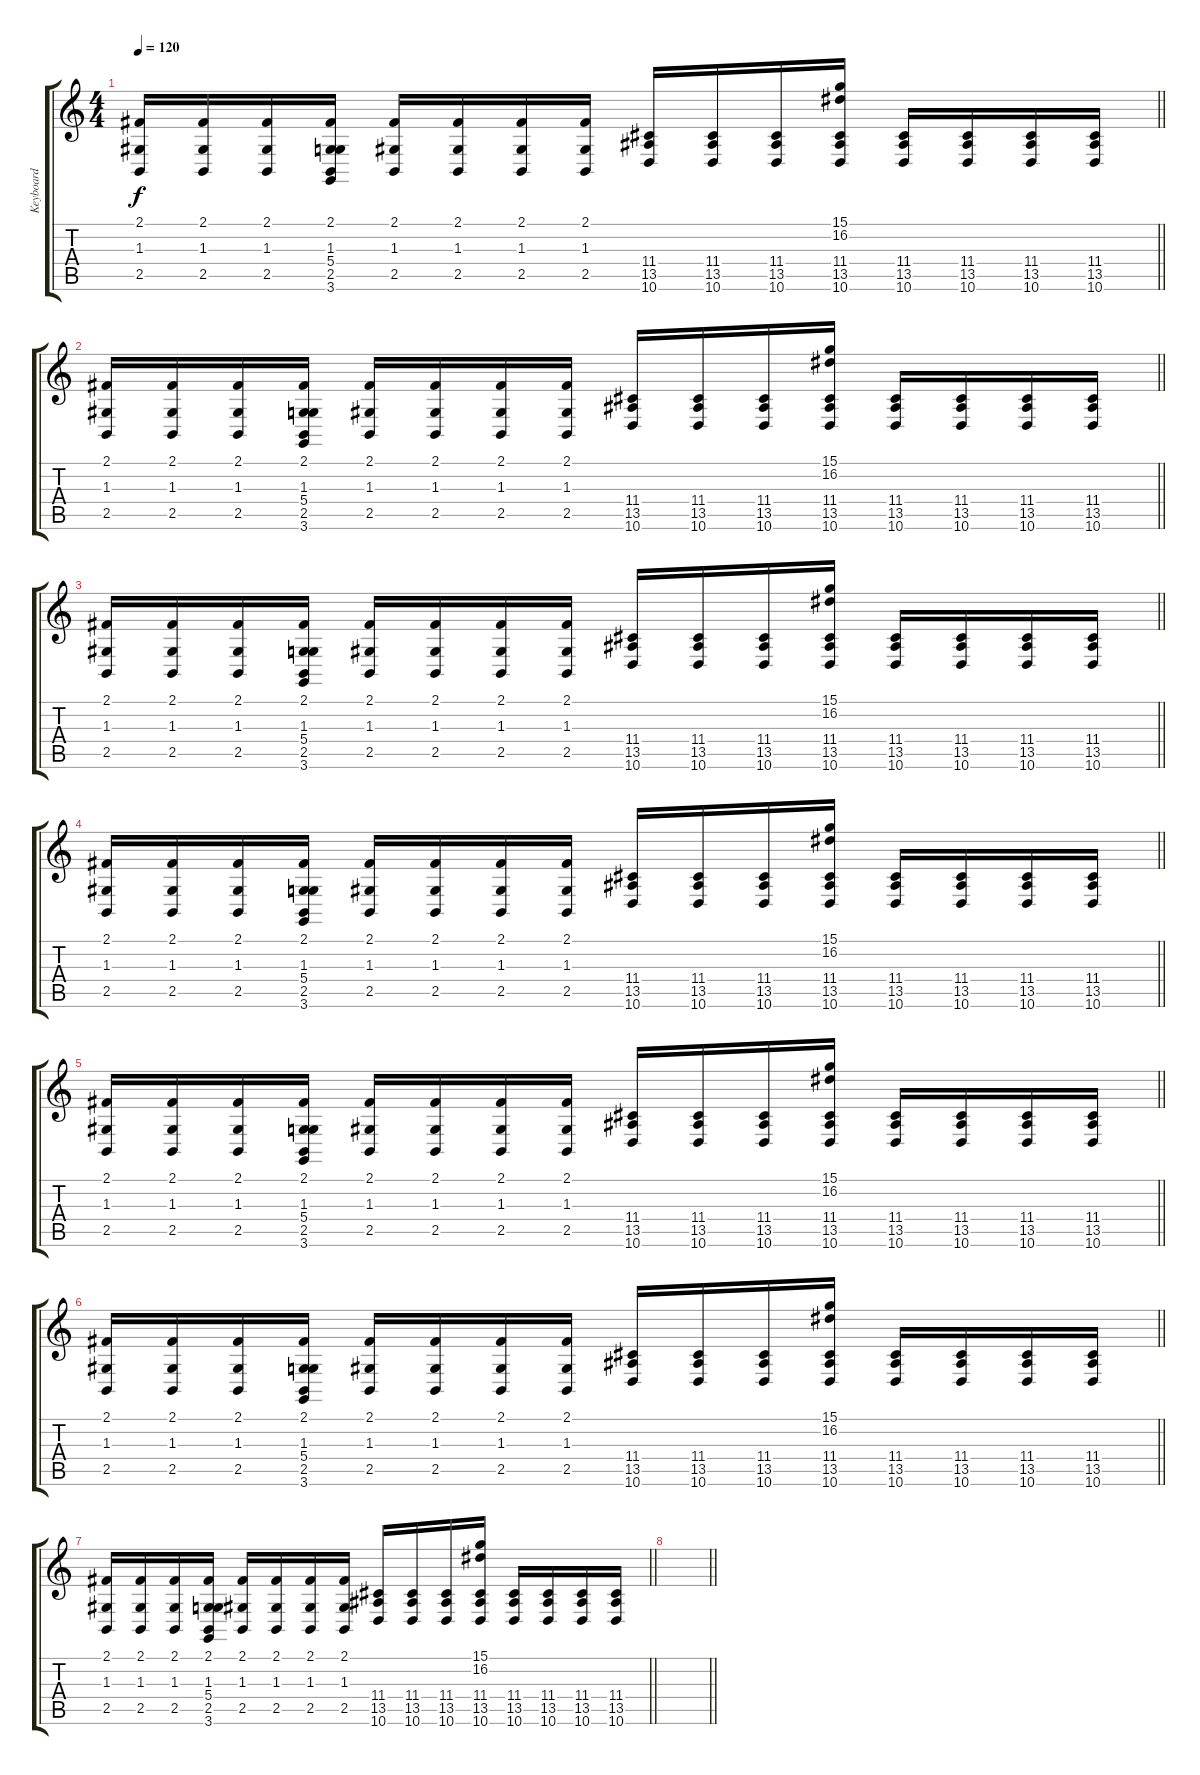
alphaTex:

\track ("Keyboard" "Keyboard") {instrument bagpipe}
\staff {score tabs}
\tuning (E4 B3 G3 D3 A2 E2) {hide}
\ts (4 4)
\tempo 120
\clef g2
\barLineRight lightlight
\ks c
(2.1 1.3 2.5).16{dy f} (2.1 1.3 2.5).16 (2.1 1.3 2.5).16 (2.1 1.3 5.4 2.5 3.6).16 (2.1 1.3 2.5).16 (2.1 1.3 2.5).16 (2.1 1.3 2.5).16 (2.1 1.3 2.5).16 (11.4 13.5 10.6).16 (11.4 13.5 10.6).16 (11.4 13.5 10.6).16 (15.1 16.2 11.4 13.5 10.6).16 (11.4 13.5 10.6).16 (11.4 13.5 10.6).16 (11.4 13.5 10.6).16 (11.4 13.5 10.6).16 |
\barLineRight lightlight
(2.1 1.3 2.5).16 (2.1 1.3 2.5).16 (2.1 1.3 2.5).16 (2.1 1.3 5.4 2.5 3.6).16 (2.1 1.3 2.5).16 (2.1 1.3 2.5).16 (2.1 1.3 2.5).16 (2.1 1.3 2.5).16 (11.4 13.5 10.6).16 (11.4 13.5 10.6).16 (11.4 13.5 10.6).16 (15.1 16.2 11.4 13.5 10.6).16 (11.4 13.5 10.6).16 (11.4 13.5 10.6).16 (11.4 13.5 10.6).16 (11.4 13.5 10.6).16 |
\barLineRight lightlight
(2.1 1.3 2.5).16 (2.1 1.3 2.5).16 (2.1 1.3 2.5).16 (2.1 1.3 5.4 2.5 3.6).16 (2.1 1.3 2.5).16 (2.1 1.3 2.5).16 (2.1 1.3 2.5).16 (2.1 1.3 2.5).16 (11.4 13.5 10.6).16 (11.4 13.5 10.6).16 (11.4 13.5 10.6).16 (15.1 16.2 11.4 13.5 10.6).16 (11.4 13.5 10.6).16 (11.4 13.5 10.6).16 (11.4 13.5 10.6).16 (11.4 13.5 10.6).16 |
\barLineRight lightlight
(2.1 1.3 2.5).16 (2.1 1.3 2.5).16 (2.1 1.3 2.5).16 (2.1 1.3 5.4 2.5 3.6).16 (2.1 1.3 2.5).16 (2.1 1.3 2.5).16 (2.1 1.3 2.5).16 (2.1 1.3 2.5).16 (11.4 13.5 10.6).16 (11.4 13.5 10.6).16 (11.4 13.5 10.6).16 (15.1 16.2 11.4 13.5 10.6).16 (11.4 13.5 10.6).16 (11.4 13.5 10.6).16 (11.4 13.5 10.6).16 (11.4 13.5 10.6).16 |
\barLineRight lightlight
(2.1 1.3 2.5).16 (2.1 1.3 2.5).16 (2.1 1.3 2.5).16 (2.1 1.3 5.4 2.5 3.6).16 (2.1 1.3 2.5).16 (2.1 1.3 2.5).16 (2.1 1.3 2.5).16 (2.1 1.3 2.5).16 (11.4 13.5 10.6).16 (11.4 13.5 10.6).16 (11.4 13.5 10.6).16 (15.1 16.2 11.4 13.5 10.6).16 (11.4 13.5 10.6).16 (11.4 13.5 10.6).16 (11.4 13.5 10.6).16 (11.4 13.5 10.6).16 |
\barLineRight lightlight
(2.1 1.3 2.5).16 (2.1 1.3 2.5).16 (2.1 1.3 2.5).16 (2.1 1.3 5.4 2.5 3.6).16 (2.1 1.3 2.5).16 (2.1 1.3 2.5).16 (2.1 1.3 2.5).16 (2.1 1.3 2.5).16 (11.4 13.5 10.6).16 (11.4 13.5 10.6).16 (11.4 13.5 10.6).16 (15.1 16.2 11.4 13.5 10.6).16 (11.4 13.5 10.6).16 (11.4 13.5 10.6).16 (11.4 13.5 10.6).16 (11.4 13.5 10.6).16 |
\barLineRight lightlight
(2.1 1.3 2.5).16 (2.1 1.3 2.5).16 (2.1 1.3 2.5).16 (2.1 1.3 5.4 2.5 3.6).16 (2.1 1.3 2.5).16 (2.1 1.3 2.5).16 (2.1 1.3 2.5).16 (2.1 1.3 2.5).16 (11.4 13.5 10.6).16 (11.4 13.5 10.6).16 (11.4 13.5 10.6).16 (15.1 16.2 11.4 13.5 10.6).16 (11.4 13.5 10.6).16 (11.4 13.5 10.6).16 (11.4 13.5 10.6).16 (11.4 13.5 10.6).16 |
\barLineRight lightlight
